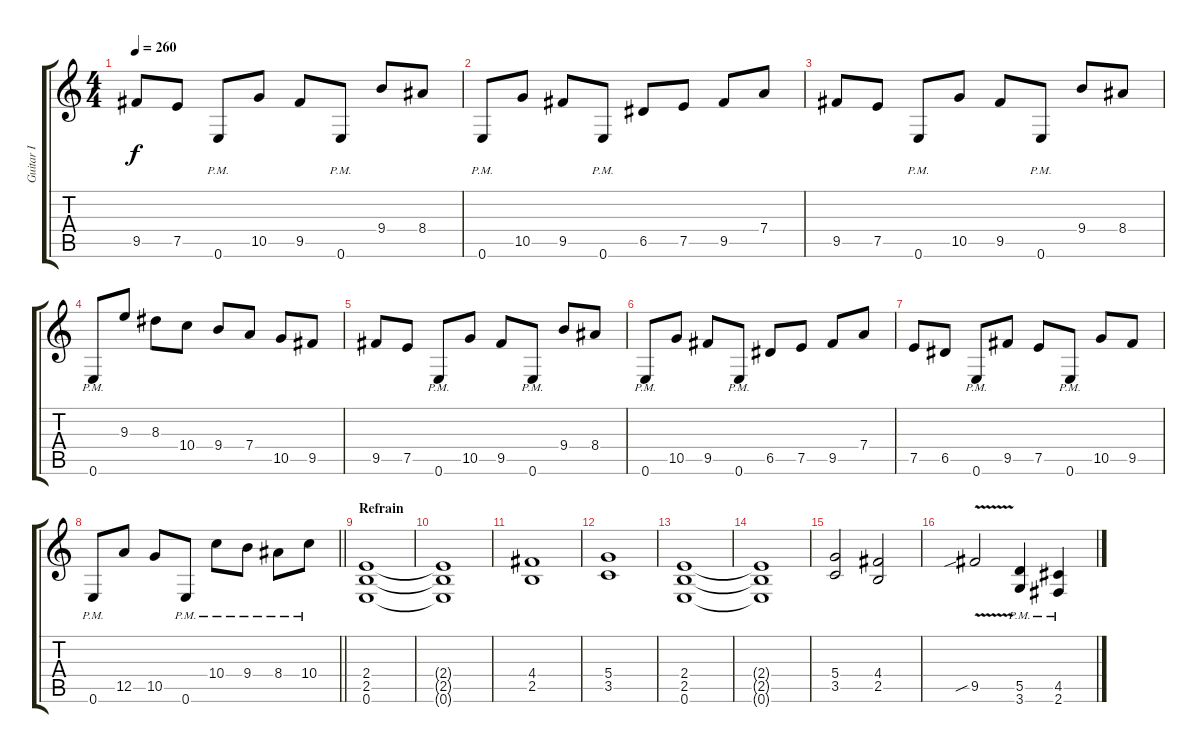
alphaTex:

\track ("Guitar I" "Guitar I") {instrument distortionguitar}
\staff {score tabs}
\tuning (E4 B3 G3 D3 A2 E2) {hide}
\ts (4 4)
\tempo 260
\clef g2
\ks c
9.5.8{dy f} 7.5.8 0.6{pm}.8 10.5.8 9.5.8 0.6{pm}.8 9.4.8 8.4.8 |
0.6{pm}.8 10.5.8 9.5.8 0.6{pm}.8 6.5.8 7.5.8 9.5.8 7.4.8 |
9.5.8 7.5.8 0.6{pm}.8 10.5.8 9.5.8 0.6{pm}.8 9.4.8 8.4.8 |
0.6{pm}.8 9.3.8 8.3.8 10.4.8 9.4.8 7.4.8 10.5.8 9.5.8 |
9.5.8 7.5.8 0.6{pm}.8 10.5.8 9.5.8 0.6{pm}.8 9.4.8 8.4.8 |
0.6{pm}.8 10.5.8 9.5.8 0.6{pm}.8 6.5.8 7.5.8 9.5.8 7.4.8 |
7.5.8 6.5.8 0.6{pm}.8 9.5.8 7.5.8 0.6{pm}.8 10.5.8 9.5.8 |
\barLineRight lightlight
0.6{pm}.8 12.5.8 10.5.8 0.6{pm}.8 10.4{pm}.8 9.4{pm}.8 8.4{pm}.8 10.4{pm}.8 |
\section ("" "Refrain")
(2.4 2.5 0.6).1 |
(2.4{t} 2.5{t} 0.6{t}).1 |
(4.4 2.5).1 |
(5.4 3.5).1 |
(2.4 2.5 0.6).1 |
(2.4{t} 2.5{t} 0.6{t}).1 |
(5.4 3.5).2 (4.4 2.5).2 |
9.5{v sib}.2 (5.5{pm} 3.6{pm}).4 (4.5{pm} 2.6{pm}).4
